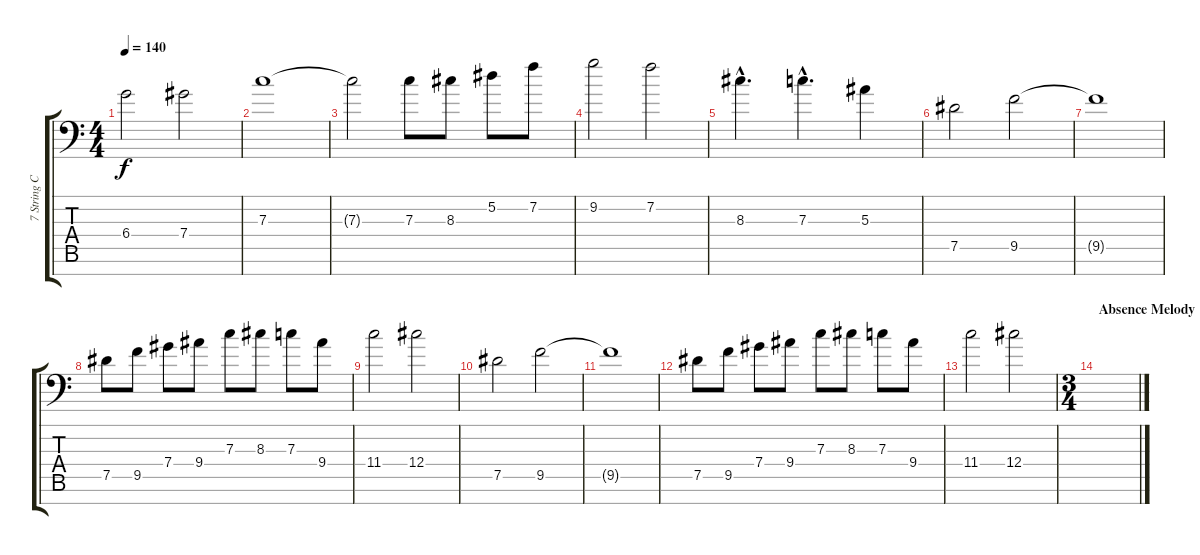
\track ("7 String Clean I" "7 String C") {instrument electricguitarjazz}
\staff {score tabs}
\tuning (Eb4 Bb3 F3 Db3 Ab2 Eb2 Bb1) {hide}
\ts (4 4)
\tempo 140
\clef f4
\ks c
6.4{t}.2{dy f} 7.4.2 |
7.3.1 |
7.3{t}.2 7.3.8 8.3.8 5.2.8 7.2.8 |
9.2.2 7.2.2 |
8.3{hac}.4{d} 7.3{hac}.4{d} 5.3.4 |
7.5.2 9.5.2 |
9.5{t}.1 |
7.5.8 9.5.8 7.4.8 9.4.8 7.3.8 8.3.8 7.3.8 9.4.8 |
11.4.2 12.4.2 |
7.5.2 9.5.2 |
9.5{t}.1 |
7.5.8 9.5.8 7.4.8 9.4.8 7.3.8 8.3.8 7.3.8 9.4.8 |
11.4.2 12.4.2 |
\ts (3 4)
\section ("" "Absence Melody")
